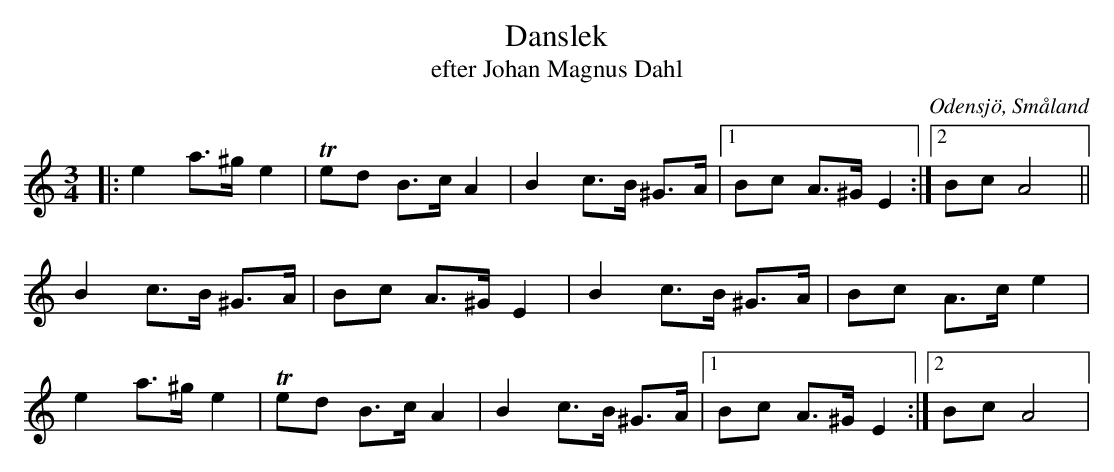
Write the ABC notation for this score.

X:1
T:Danslek
T:efter Johan Magnus Dahl
O:Odensjö, Småland
M:3/4
L:1/8
K:Am
|: e2 a>^g e2 | !trill!ed B>c A2| B2 c>B ^G>A |1 Bc A>^G E2:|2 Bc A4 ||
 B2 c>B ^G>A |Bc A>^G E2 |  B2 c>B ^G>A | Bc A>c e2|
e2 a>^g e2 | !trill!ed B>c A2| B2 c>B ^G>A |1 Bc A>^G E2:|2 Bc A4 |
